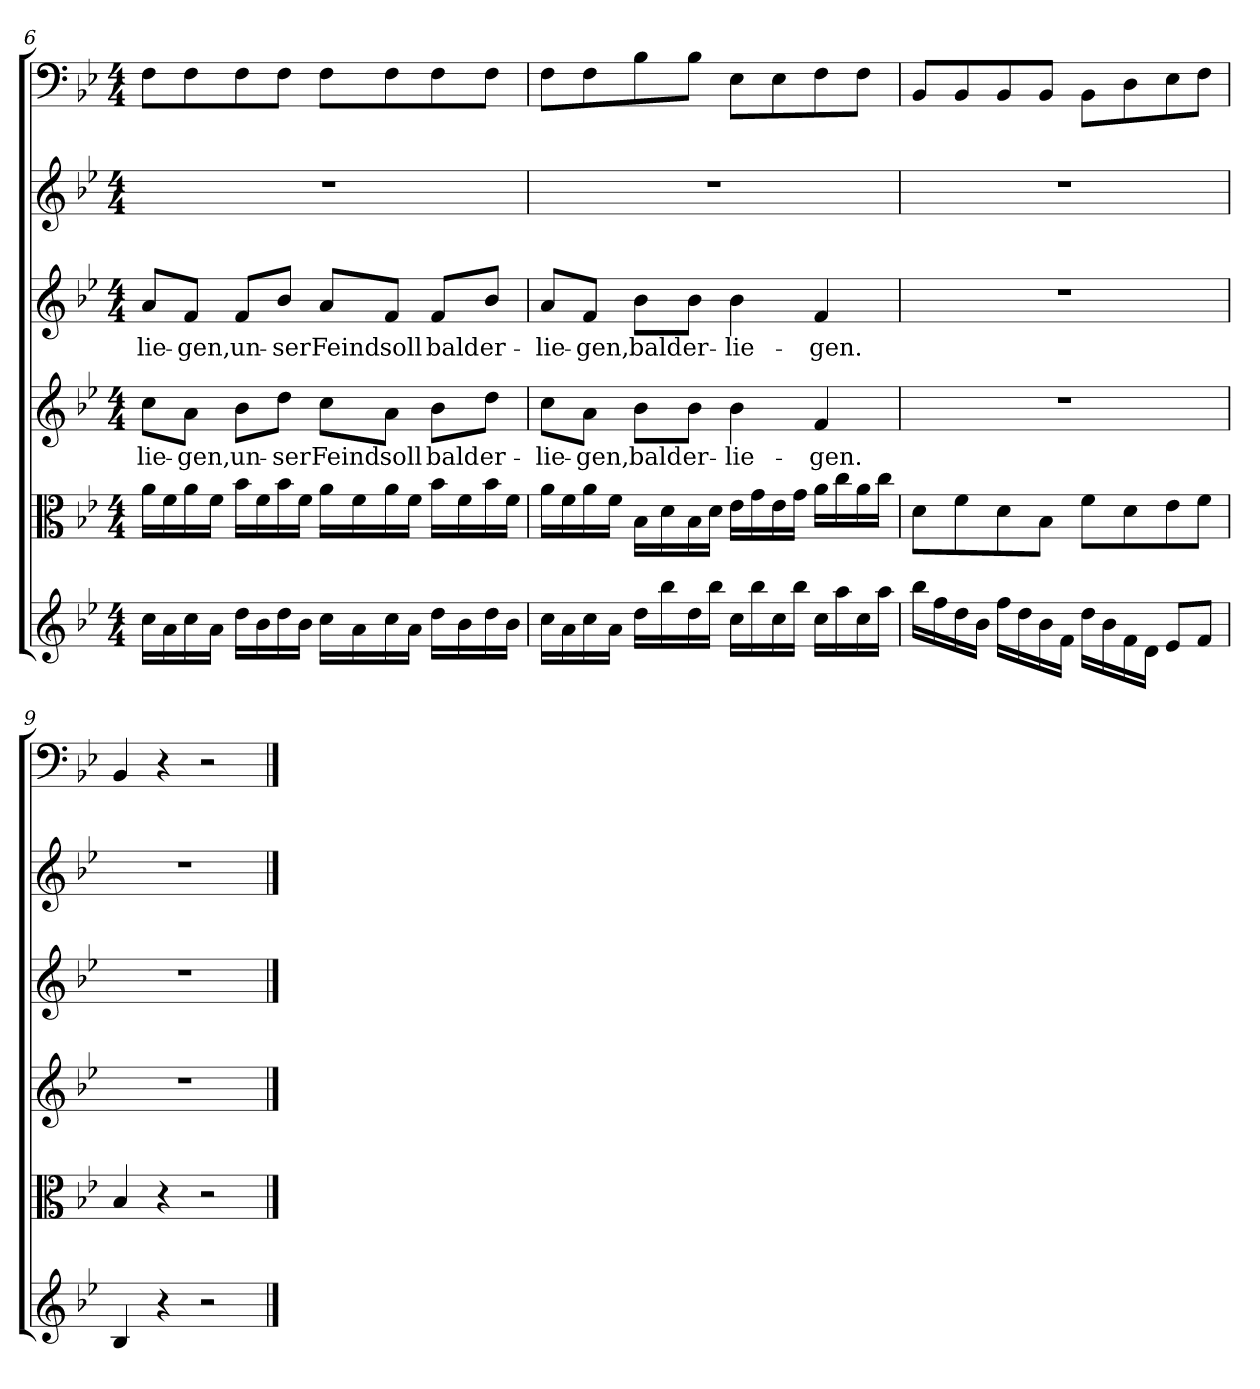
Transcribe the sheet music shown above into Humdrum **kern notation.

**kern	**kern	**kern	**text	**kern	**text	**kern	**kern
*part6	*part5	*part4	*part4	*part3	*part3	*part2	*part1
*staff6	*staff5	*staff4	*staff4	*staff3	*staff3	*staff2	*staff1
*clefG2	*clefC3	*clefG2	*	*clefG2	*	*clefG2	*clefF4
*k[b-e-]	*k[b-e-]	*k[b-e-]	*	*k[b-e-]	*	*k[b-e-]	*k[b-e-]
*B-:	*B-:	*B-:	*	*B-:	*	*B-:	*B-:
*M4/4	*M4/4	*M4/4	*	*M4/4	*	*M4/4	*M4/4
=6	=6	=6	=6	=6	=6	=6	=6
16cc\LL	16a\LL	8cc\L	-lie-	8a/L	-lie-	1r	8F\L
16a\	16f\	.	.	.	.	.	.
16cc\	16a\	8a\J	-gen,	8f/J	-gen,	.	8F\
16a\JJ	16f\JJ	.	.	.	.	.	.
16dd\LL	16b-\LL	8b-\L	un-	8f/L	un-	.	8F\
16b-\	16f\	.	.	.	.	.	.
16dd\	16b-\	8dd\J	-ser	8b-/J	-ser	.	8F\J
16b-\JJ	16f\JJ	.	.	.	.	.	.
16cc\LL	16a\LL	8cc\L	Feind	8a/L	Feind	.	8F\L
16a\	16f\	.	.	.	.	.	.
16cc\	16a\	8a\J	soll	8f/J	soll	.	8F\
16a\JJ	16f\JJ	.	.	.	.	.	.
16dd\LL	16b-\LL	8b-\L	bald	8f/L	bald	.	8F\
16b-\	16f\	.	.	.	.	.	.
16dd\	16b-\	8dd\J	er-	8b-/J	er-	.	8F\J
16b-\JJ	16f\JJ	.	.	.	.	.	.
=7	=7	=7	=7	=7	=7	=7	=7
16cc\LL	16a\LL	8cc\L	-lie-	8a/L	-lie-	1r	8F\L
16a\	16f\	.	.	.	.	.	.
16cc\	16a\	8a\J	-gen,	8f/J	-gen,	.	8F\
16a\JJ	16f\JJ	.	.	.	.	.	.
16dd\LL	16B-\LL	8b-\L	bald	8b-\L	bald	.	8B-\
16bb-\	16d\	.	.	.	.	.	.
16dd\	16B-\	8b-\J	er-	8b-\J	er-	.	8B-\J
16bb-\JJ	16d\JJ	.	.	.	.	.	.
16cc\LL	16e-\LL	4b-\	-lie-	4b-\	-lie-	.	8E-\L
16bb-\	16g\	.	.	.	.	.	.
16cc\	16e-\	.	.	.	.	.	8E-\
16bb-\JJ	16g\JJ	.	.	.	.	.	.
16cc\LL	16a\LL	4f/	-gen.	4f/	-gen.	.	8F\
16aa\	16cc\	.	.	.	.	.	.
16cc\	16a\	.	.	.	.	.	8F\J
16aa\JJ	16cc\JJ	.	.	.	.	.	.
=8	=8	=8	=8	=8	=8	=8	=8
16bb-\LL	8d\L	1r	.	1r	.	1r	8BB-/L
16ff\	.	.	.	.	.	.	.
16dd\	8f\	.	.	.	.	.	8BB-/
16b-\JJ	.	.	.	.	.	.	.
16ff\LL	8d\	.	.	.	.	.	8BB-/
16dd\	.	.	.	.	.	.	.
16b-\	8B-\J	.	.	.	.	.	8BB-/J
16f\JJ	.	.	.	.	.	.	.
16dd\LL	8f\L	.	.	.	.	.	8BB-\L
16b-\	.	.	.	.	.	.	.
16f\	8d\	.	.	.	.	.	8D\
16d\JJ	.	.	.	.	.	.	.
8e-/L	8e-\	.	.	.	.	.	8E-\
8f/J	8f\J	.	.	.	.	.	8F\J
=9	=9	=9	=9	=9	=9	=9	=9
4B-/	4B-/	1r	.	1r	.	1r	4BB-/
4r	4r	.	.	.	.	.	4r
2r	2r	.	.	.	.	.	2r
==	==	==	==	==	==	==	==
*-	*-	*-	*-	*-	*-	*-	*-
